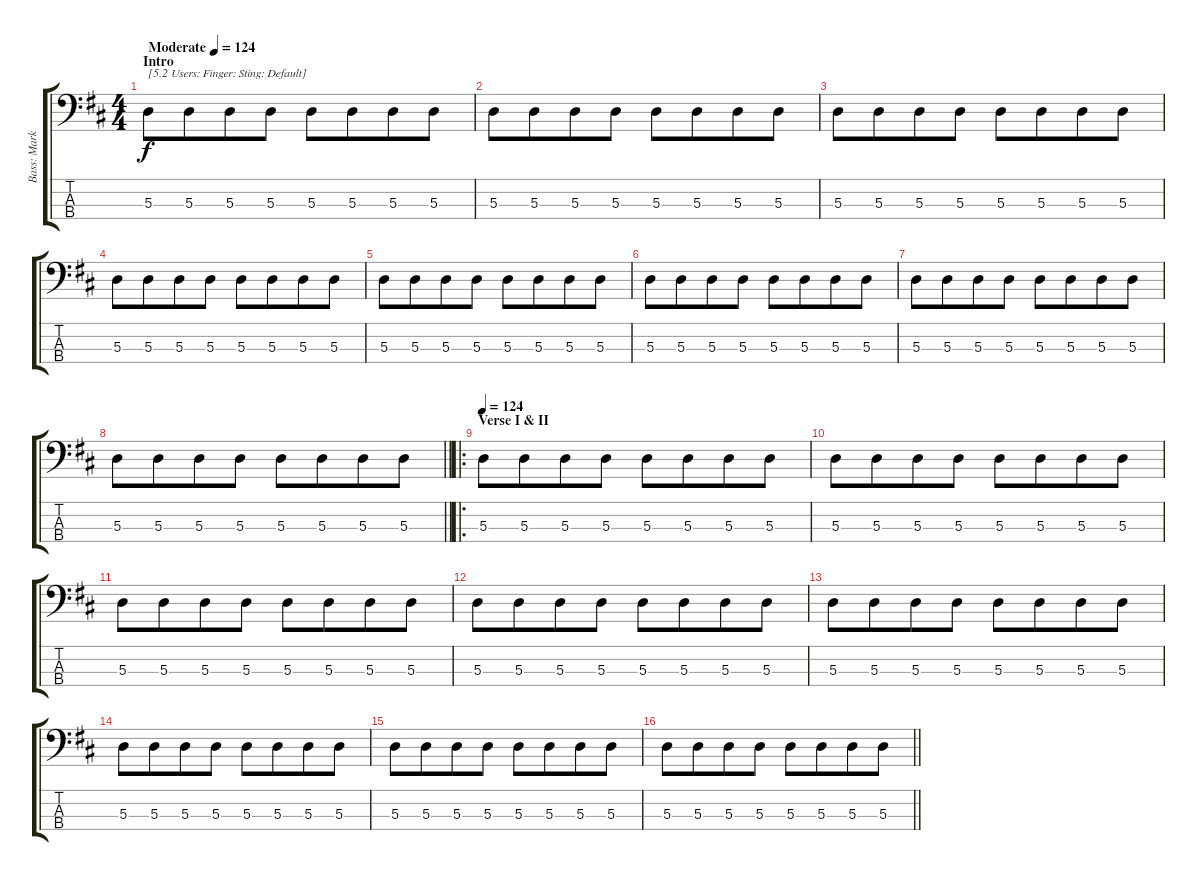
\track ("Bass: Mark" "Bass: Mark") {instrument electricbassfinger}
\staff {score tabs}
\tuning (G2 D2 A1 E1) {hide}
\ts (4 4)
\section ("" "Intro")
\tempo (124 "Moderate")
\clef f4
\ks d
5.3.8{txt "[5.2 Users: Finger: Sting: Default]" dy f instrument electricbassfinger} 5.3.8{beam merge} 5.3.8 5.3.8{beam split} 5.3.8 5.3.8{beam merge} 5.3.8 5.3.8 |
5.3.8 5.3.8{beam merge} 5.3.8 5.3.8{beam split} 5.3.8 5.3.8{beam merge} 5.3.8 5.3.8 |
5.3.8 5.3.8{beam merge} 5.3.8 5.3.8{beam split} 5.3.8 5.3.8{beam merge} 5.3.8 5.3.8 |
5.3.8 5.3.8{beam merge} 5.3.8 5.3.8{beam split} 5.3.8 5.3.8{beam merge} 5.3.8 5.3.8 |
5.3.8 5.3.8{beam merge} 5.3.8 5.3.8{beam split} 5.3.8 5.3.8{beam merge} 5.3.8 5.3.8 |
5.3.8 5.3.8{beam merge} 5.3.8 5.3.8{beam split} 5.3.8 5.3.8{beam merge} 5.3.8 5.3.8 |
5.3.8 5.3.8{beam merge} 5.3.8 5.3.8{beam split} 5.3.8 5.3.8{beam merge} 5.3.8 5.3.8 |
\barLineRight lightlight
5.3.8 5.3.8{beam merge} 5.3.8 5.3.8{beam split} 5.3.8 5.3.8{beam merge} 5.3.8 5.3.8 |
\ro
\section ("" "Verse I & II")
\tempo 124
5.3.8 5.3.8{beam merge} 5.3.8 5.3.8{beam split} 5.3.8 5.3.8{beam merge} 5.3.8 5.3.8 |
5.3.8 5.3.8{beam merge} 5.3.8 5.3.8{beam split} 5.3.8 5.3.8{beam merge} 5.3.8 5.3.8 |
5.3.8 5.3.8{beam merge} 5.3.8 5.3.8{beam split} 5.3.8 5.3.8{beam merge} 5.3.8 5.3.8 |
5.3.8 5.3.8{beam merge} 5.3.8 5.3.8{beam split} 5.3.8 5.3.8{beam merge} 5.3.8 5.3.8 |
5.3.8 5.3.8{beam merge} 5.3.8 5.3.8{beam split} 5.3.8 5.3.8{beam merge} 5.3.8 5.3.8 |
5.3.8 5.3.8{beam merge} 5.3.8 5.3.8{beam split} 5.3.8 5.3.8{beam merge} 5.3.8 5.3.8 |
5.3.8 5.3.8{beam merge} 5.3.8 5.3.8{beam split} 5.3.8 5.3.8{beam merge} 5.3.8 5.3.8 |
\barLineRight lightlight
5.3.8 5.3.8{beam merge} 5.3.8 5.3.8{beam split} 5.3.8 5.3.8{beam merge} 5.3.8 5.3.8
